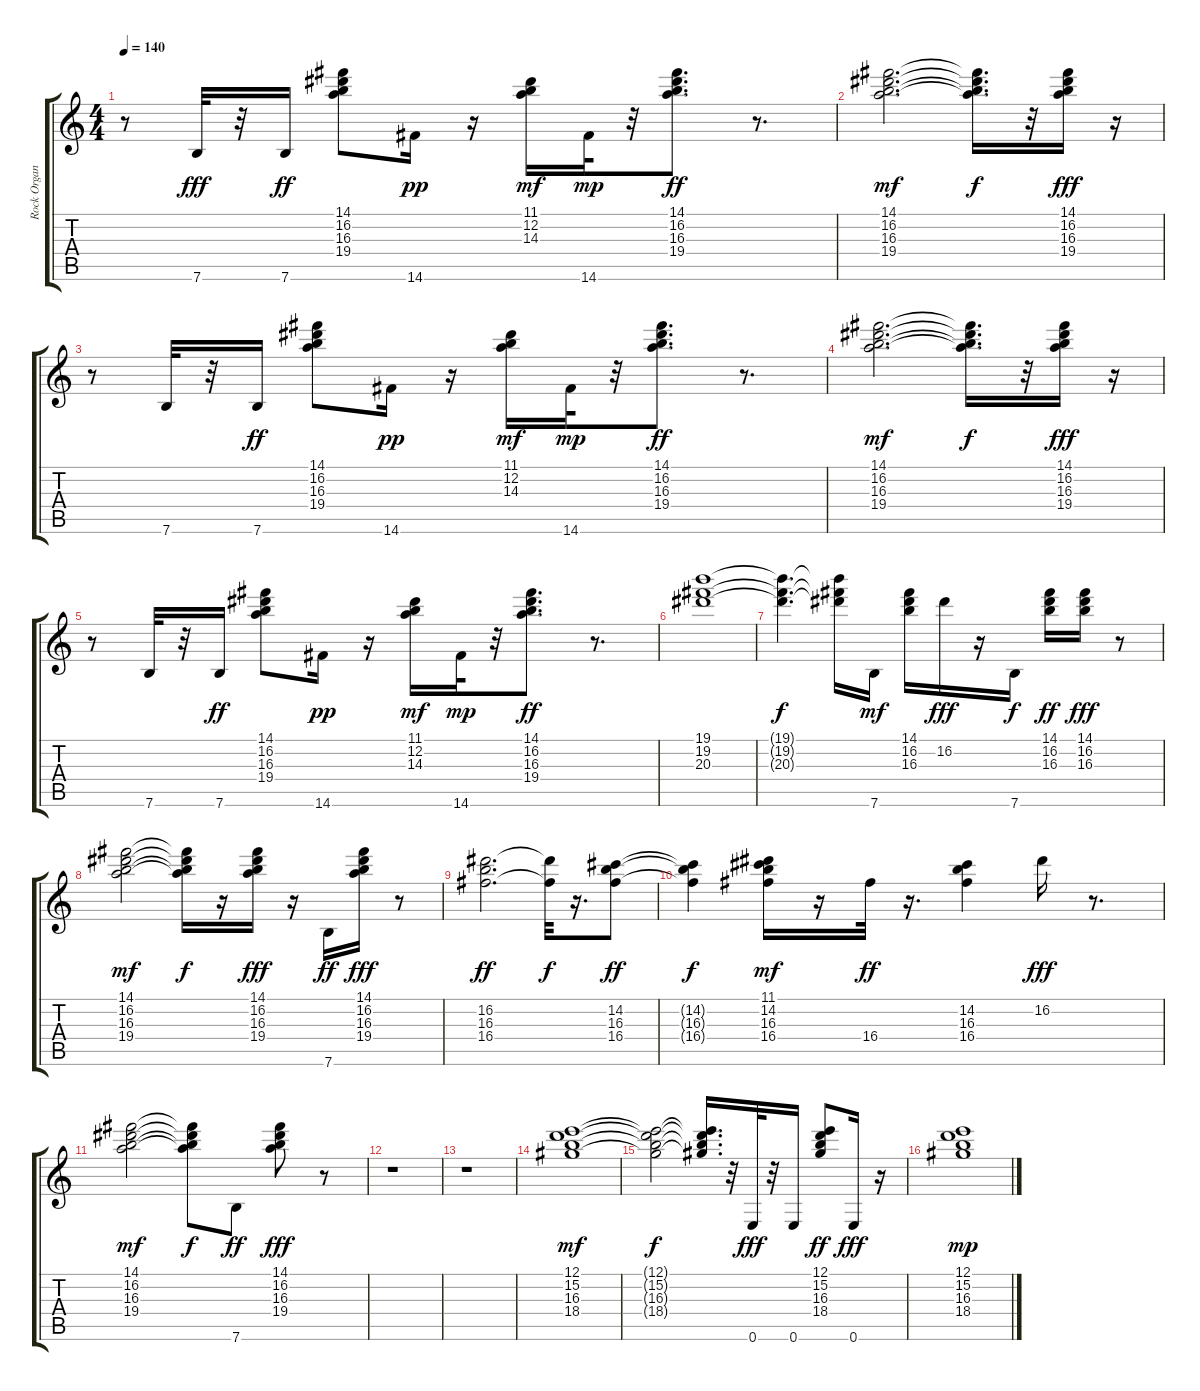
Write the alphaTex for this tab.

\track ("Rock Organ" "Rock Organ") {instrument acousticguitarsteel}
\staff {score tabs}
\tuning (E4 B3 G3 D3 A2 E2) {hide}
\ts (4 4)
\tempo 140
\clef g2
\ks c
r.8{dy fff} 7.6.32 r.32 7.6.16{dy ff} (14.1 16.2 16.3 19.4).8 14.6.16{dy pp} r.16 (11.1 12.2 14.3).16{dy mf} 14.6.32{dy mp} r.32 (14.1 16.2 16.3 19.4).8{d dy ff} r.8{d} |
(14.1 16.2 16.3 19.4).2{d dy mf} (14.1{t} 16.2{t} 16.3{t} 19.4{t}).16{d dy f} r.32 (14.1 16.2 16.3 19.4).16{dy fff} r.16 |
r.8 7.6.32 r.32 7.6.16{dy ff} (14.1 16.2 16.3 19.4).8 14.6.16{dy pp} r.16 (11.1 12.2 14.3).16{dy mf} 14.6.32{dy mp} r.32 (14.1 16.2 16.3 19.4).8{d dy ff} r.8{d} |
(14.1 16.2 16.3 19.4).2{d dy mf} (14.1{t} 16.2{t} 16.3{t} 19.4{t}).16{d dy f} r.32 (14.1 16.2 16.3 19.4).16{dy fff} r.16 |
r.8 7.6.32 r.32 7.6.16{dy ff} (14.1 16.2 16.3 19.4).8 14.6.16{dy pp} r.16 (11.1 12.2 14.3).16{dy mf} 14.6.32{dy mp} r.32 (14.1 16.2 16.3 19.4).8{d dy ff} r.8{d} |
(19.1 19.2 20.3).1 |
(19.1{t} 19.2{t} 20.3{t}).4{d dy f} (19.1{t} 19.2{t} 20.3{t}).16 7.6.16{dy mf} (14.1 16.2 16.3).16 16.2.16{dy fff} r.16 7.6.16{dy f} (14.1 16.2 16.3).16{dy ff} (14.1 16.2 16.3).16{dy fff} r.8 |
(14.1 16.2 16.3 19.4).2{dy mf} (14.1{t} 16.2{t} 16.3{t} 19.4{t}).16{dy f} r.16 (14.1 16.2 16.3 19.4).16{dy fff} r.16 7.6.16{dy ff} (14.1 16.2 16.3 19.4).16{dy fff} r.8 |
(16.2 16.3 16.4).2{d dy ff} (16.2{t} 16.4{t}).32{dy f} r.16{d} (14.2 16.3 16.4).8{dy ff} |
(14.2{t} 16.3{t} 16.4{t}).4{dy f} (11.1 14.2 16.3 16.4).16{dy mf} r.16 16.4.32{dy ff} r.16{d} (14.2 16.3 16.4).4 16.2.16{dy fff} r.8{d} |
(14.1 16.2 16.3 19.4).2{dy mf} (14.1{t} 16.2{t} 16.3{t} 19.4{t}).8{dy f} 7.6.8{dy ff} (14.1 16.2 16.3 19.4).8{dy fff} r.8 |
r.1 |
r.1 |
(12.1 15.2 16.3 18.4).1{dy mf} |
(12.1{t} 15.2{t} 16.3{t} 18.4{t}).2{dy f} (12.1{t} 15.2{t} 16.3{t} 18.4{t}).16{d} r.32 0.6.32{dy fff} r.32 0.6.16 (12.1 15.2 16.3 18.4).8{dy ff} 0.6.16{dy fff} r.16 |
(12.1 15.2 16.3 18.4).1{dy mp}
